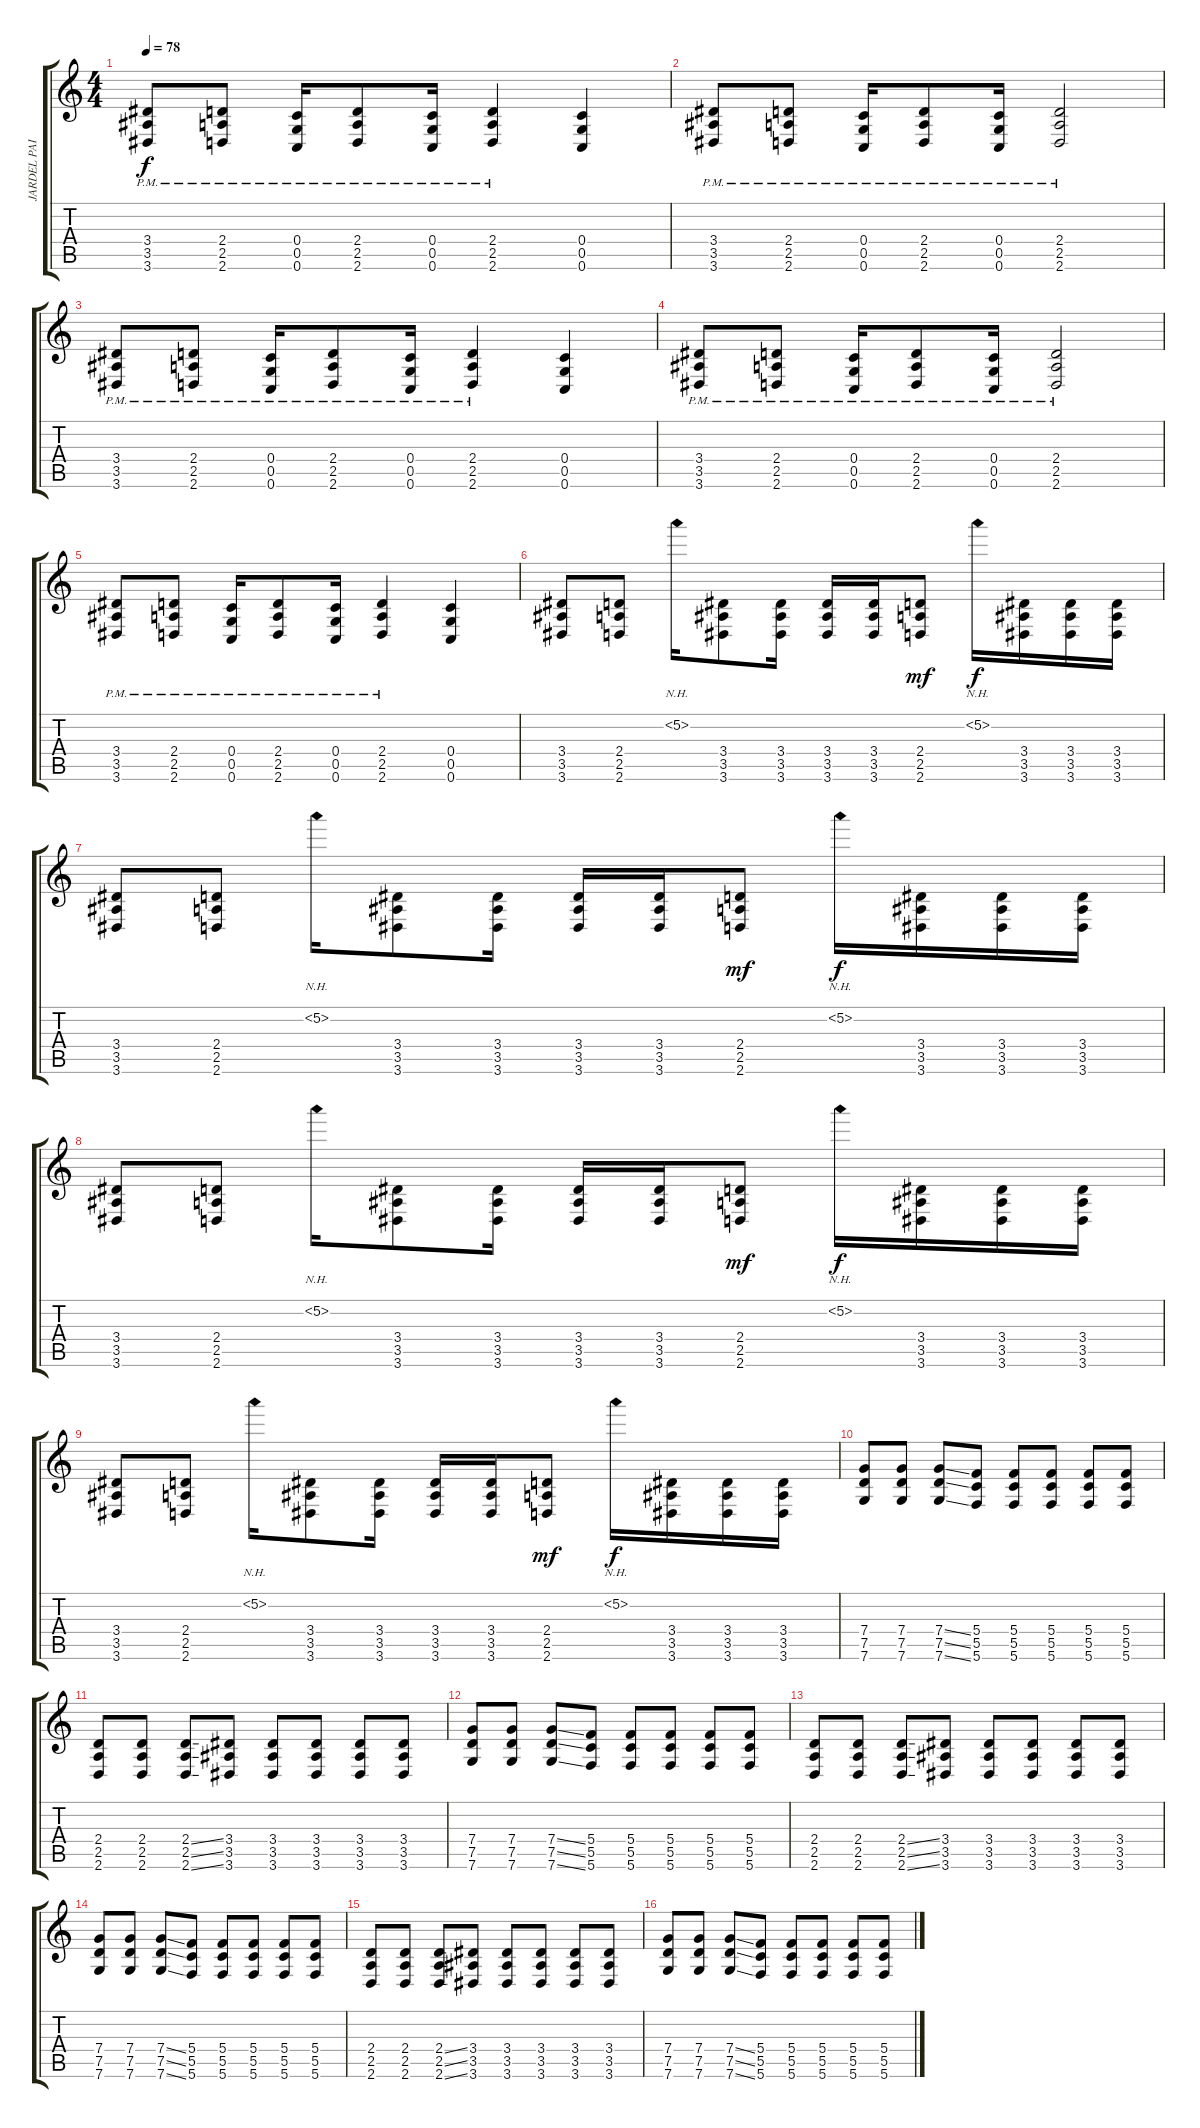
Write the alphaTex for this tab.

\track ("JARDEL PAISANTE" "JARDEL PAI") {instrument distortionguitar}
\staff {score tabs}
\tuning (D4 A3 F3 C3 G2 C2) {hide}
\ts (4 4)
\tempo 78
\clef g2
\ks c
(3.4{pm} 3.5{pm} 3.6{pm}).8{dy f} (2.4{pm} 2.5{pm} 2.6{pm}).8 (0.4{pm} 0.5{pm} 0.6{pm}).16 (2.4{pm} 2.5{pm} 2.6{pm}).8 (0.4{pm} 0.5{pm} 0.6{pm}).16 (2.4{pm} 2.5{pm} 2.6{pm}).4 (0.4 0.5 0.6).4 |
(3.4{pm} 3.5{pm} 3.6{pm}).8 (2.4{pm} 2.5{pm} 2.6{pm}).8 (0.4{pm} 0.5{pm} 0.6{pm}).16 (2.4{pm} 2.5{pm} 2.6{pm}).8 (0.4{pm} 0.5{pm} 0.6{pm}).16 (2.4{pm} 2.5{pm} 2.6{pm}).2 |
(3.4{pm} 3.5{pm} 3.6{pm}).8 (2.4{pm} 2.5{pm} 2.6{pm}).8 (0.4{pm} 0.5{pm} 0.6{pm}).16 (2.4{pm} 2.5{pm} 2.6{pm}).8 (0.4{pm} 0.5{pm} 0.6{pm}).16 (2.4{pm} 2.5{pm} 2.6{pm}).4 (0.4 0.5 0.6).4 |
(3.4{pm} 3.5{pm} 3.6{pm}).8 (2.4{pm} 2.5{pm} 2.6{pm}).8 (0.4{pm} 0.5{pm} 0.6{pm}).16 (2.4{pm} 2.5{pm} 2.6{pm}).8 (0.4{pm} 0.5{pm} 0.6{pm}).16 (2.4{pm} 2.5{pm} 2.6{pm}).2 |
(3.4{pm} 3.5{pm} 3.6{pm}).8 (2.4{pm} 2.5{pm} 2.6{pm}).8 (0.4{pm} 0.5{pm} 0.6{pm}).16 (2.4{pm} 2.5{pm} 2.6{pm}).8 (0.4{pm} 0.5{pm} 0.6{pm}).16 (2.4{pm} 2.5{pm} 2.6{pm}).4 (0.4 0.5 0.6).4 |
(3.4 3.5 3.6).8 (2.4 2.5 2.6).8 5.2{nh}.16 (3.4 3.5 3.6).8 (3.4 3.5 3.6).16 (3.4 3.5 3.6).16 (3.4 3.5 3.6).16 (2.4 2.5 2.6).8{dy mf} 5.2{nh}.16{dy f} (3.4 3.5 3.6).16 (3.4 3.5 3.6).16 (3.4 3.5 3.6).16 |
(3.4 3.5 3.6).8 (2.4 2.5 2.6).8 5.2{nh}.16 (3.4 3.5 3.6).8 (3.4 3.5 3.6).16 (3.4 3.5 3.6).16 (3.4 3.5 3.6).16 (2.4 2.5 2.6).8{dy mf} 5.2{nh}.16{dy f} (3.4 3.5 3.6).16 (3.4 3.5 3.6).16 (3.4 3.5 3.6).16 |
(3.4 3.5 3.6).8 (2.4 2.5 2.6).8 5.2{nh}.16 (3.4 3.5 3.6).8 (3.4 3.5 3.6).16 (3.4 3.5 3.6).16 (3.4 3.5 3.6).16 (2.4 2.5 2.6).8{dy mf} 5.2{nh}.16{dy f} (3.4 3.5 3.6).16 (3.4 3.5 3.6).16 (3.4 3.5 3.6).16 |
(3.4 3.5 3.6).8 (2.4 2.5 2.6).8 5.2{nh}.16 (3.4 3.5 3.6).8 (3.4 3.5 3.6).16 (3.4 3.5 3.6).16 (3.4 3.5 3.6).16 (2.4 2.5 2.6).8{dy mf} 5.2{nh}.16{dy f} (3.4 3.5 3.6).16 (3.4 3.5 3.6).16 (3.4 3.5 3.6).16 |
(7.4 7.5 7.6).8 (7.4 7.5 7.6).8 (7.4{ss} 7.5{ss} 7.6{ss}).8 (5.4 5.5 5.6).8 (5.4 5.5 5.6).8 (5.4 5.5 5.6).8 (5.4 5.5 5.6).8 (5.4 5.5 5.6).8 |
(2.4 2.5 2.6).8 (2.4 2.5 2.6).8 (2.4{ss} 2.5{ss} 2.6{ss}).8 (3.4 3.5 3.6).8 (3.4 3.5 3.6).8 (3.4 3.5 3.6).8 (3.4 3.5 3.6).8 (3.4 3.5 3.6).8 |
(7.4 7.5 7.6).8 (7.4 7.5 7.6).8 (7.4{ss} 7.5{ss} 7.6{ss}).8 (5.4 5.5 5.6).8 (5.4 5.5 5.6).8 (5.4 5.5 5.6).8 (5.4 5.5 5.6).8 (5.4 5.5 5.6).8 |
(2.4 2.5 2.6).8 (2.4 2.5 2.6).8 (2.4{ss} 2.5{ss} 2.6{ss}).8 (3.4 3.5 3.6).8 (3.4 3.5 3.6).8 (3.4 3.5 3.6).8 (3.4 3.5 3.6).8 (3.4 3.5 3.6).8 |
(7.4 7.5 7.6).8 (7.4 7.5 7.6).8 (7.4{ss} 7.5{ss} 7.6{ss}).8 (5.4 5.5 5.6).8 (5.4 5.5 5.6).8 (5.4 5.5 5.6).8 (5.4 5.5 5.6).8 (5.4 5.5 5.6).8 |
(2.4 2.5 2.6).8 (2.4 2.5 2.6).8 (2.4{ss} 2.5{ss} 2.6{ss}).8 (3.4 3.5 3.6).8 (3.4 3.5 3.6).8 (3.4 3.5 3.6).8 (3.4 3.5 3.6).8 (3.4 3.5 3.6).8 |
(7.4 7.5 7.6).8 (7.4 7.5 7.6).8 (7.4{ss} 7.5{ss} 7.6{ss}).8 (5.4 5.5 5.6).8 (5.4 5.5 5.6).8 (5.4 5.5 5.6).8 (5.4 5.5 5.6).8 (5.4 5.5 5.6).8
